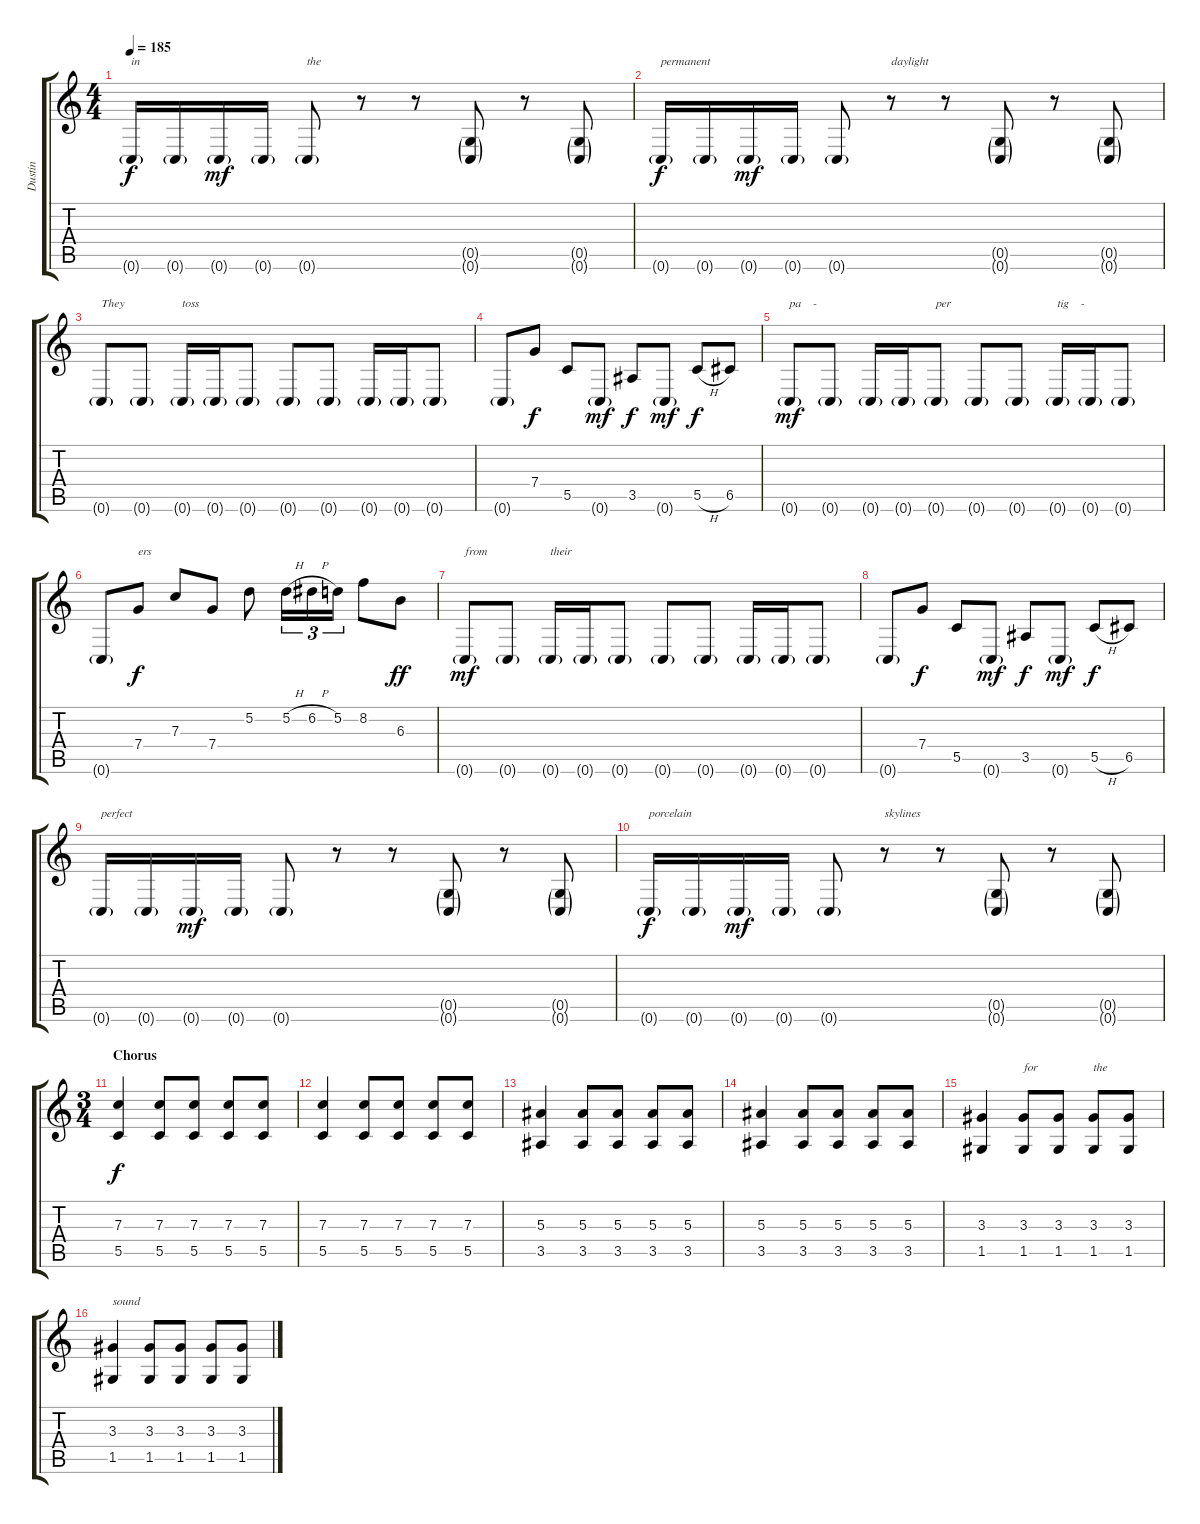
\track ("Dustin" "Dustin") {instrument overdrivenguitar}
\staff {score tabs}
\tuning (D4 A3 F3 C3 G2 C2) {hide}
\ts (4 4)
\tempo 185
\clef g2
\ks c
0.6{g}.16{txt "in" dy f} 0.6{g}.16 0.6{g}.16{dy mf} 0.6{g}.16 0.6{g}.8{txt "the"} r.8 r.8 (0.5{g} 0.6{g}).8 r.8 (0.5{g} 0.6{g}).8 |
0.6{g}.16{txt "permanent " dy f} 0.6{g}.16 0.6{g}.16{dy mf} 0.6{g}.16 0.6{g}.8 r.8{txt "daylight"} r.8 (0.5{g} 0.6{g}).8 r.8 (0.5{g} 0.6{g}).8 |
0.6{g}.8{txt "They"} 0.6{g}.8 0.6{g}.16{txt "toss"} 0.6{g}.16 0.6{g}.8 0.6{g}.8 0.6{g}.8 0.6{g}.16 0.6{g}.16 0.6{g}.8 |
0.6{g}.8 7.4.8{dy f} 5.5.8 0.6{g}.8{dy mf} 3.5.8{dy f} 0.6{g}.8{dy mf} 5.5{h}.8{dy f} 6.5.8 |
0.6{g}.8{txt "pa    - " dy mf} 0.6{g}.8 0.6{g}.16 0.6{g}.16 0.6{g}.8{txt "per"} 0.6{g}.8 0.6{g}.8 0.6{g}.16{txt "tig    -"} 0.6{g}.16 0.6{g}.8 |
0.6{g}.8 7.4.8{txt "ers" dy f} 7.3.8 7.4.8 5.2.8 5.2{h}.16{tu (3 2)} 6.2{h}.16{tu (3 2)} 5.2.16{tu (3 2)} 8.2.8 6.3.8{dy ff} |
0.6{g}.8{txt "from     " dy mf} 0.6{g}.8 0.6{g}.16{txt "their"} 0.6{g}.16 0.6{g}.8 0.6{g}.8 0.6{g}.8 0.6{g}.16 0.6{g}.16 0.6{g}.8 |
0.6{g}.8 7.4.8{dy f} 5.5.8 0.6{g}.8{dy mf} 3.5.8{dy f} 0.6{g}.8{dy mf} 5.5{h}.8{dy f} 6.5.8 |
0.6{g}.16{txt "perfect "} 0.6{g}.16 0.6{g}.16{dy mf} 0.6{g}.16 0.6{g}.8 r.8 r.8 (0.5{g} 0.6{g}).8 r.8 (0.5{g} 0.6{g}).8 |
0.6{g}.16{txt "porcelain  " dy f} 0.6{g}.16 0.6{g}.16{dy mf} 0.6{g}.16 0.6{g}.8 r.8{txt "skylines"} r.8 (0.5{g} 0.6{g}).8 r.8 (0.5{g} 0.6{g}).8 |
\ts (3 4)
\section ("" "Chorus")
(7.3 5.5).4{dy f} (7.3 5.5).8 (7.3 5.5).8 (7.3 5.5).8 (7.3 5.5).8 |
(7.3 5.5).4 (7.3 5.5).8 (7.3 5.5).8 (7.3 5.5).8 (7.3 5.5).8 |
(5.3 3.5).4 (5.3 3.5).8 (5.3 3.5).8 (5.3 3.5).8 (5.3 3.5).8 |
(5.3 3.5).4 (5.3 3.5).8 (5.3 3.5).8 (5.3 3.5).8 (5.3 3.5).8 |
(3.3 1.5).4 (3.3 1.5).8{txt "for "} (3.3 1.5).8 (3.3 1.5).8{txt "the"} (3.3 1.5).8 |
(3.3 1.5).4{txt "sound"} (3.3 1.5).8 (3.3 1.5).8 (3.3 1.5).8 (3.3 1.5).8
